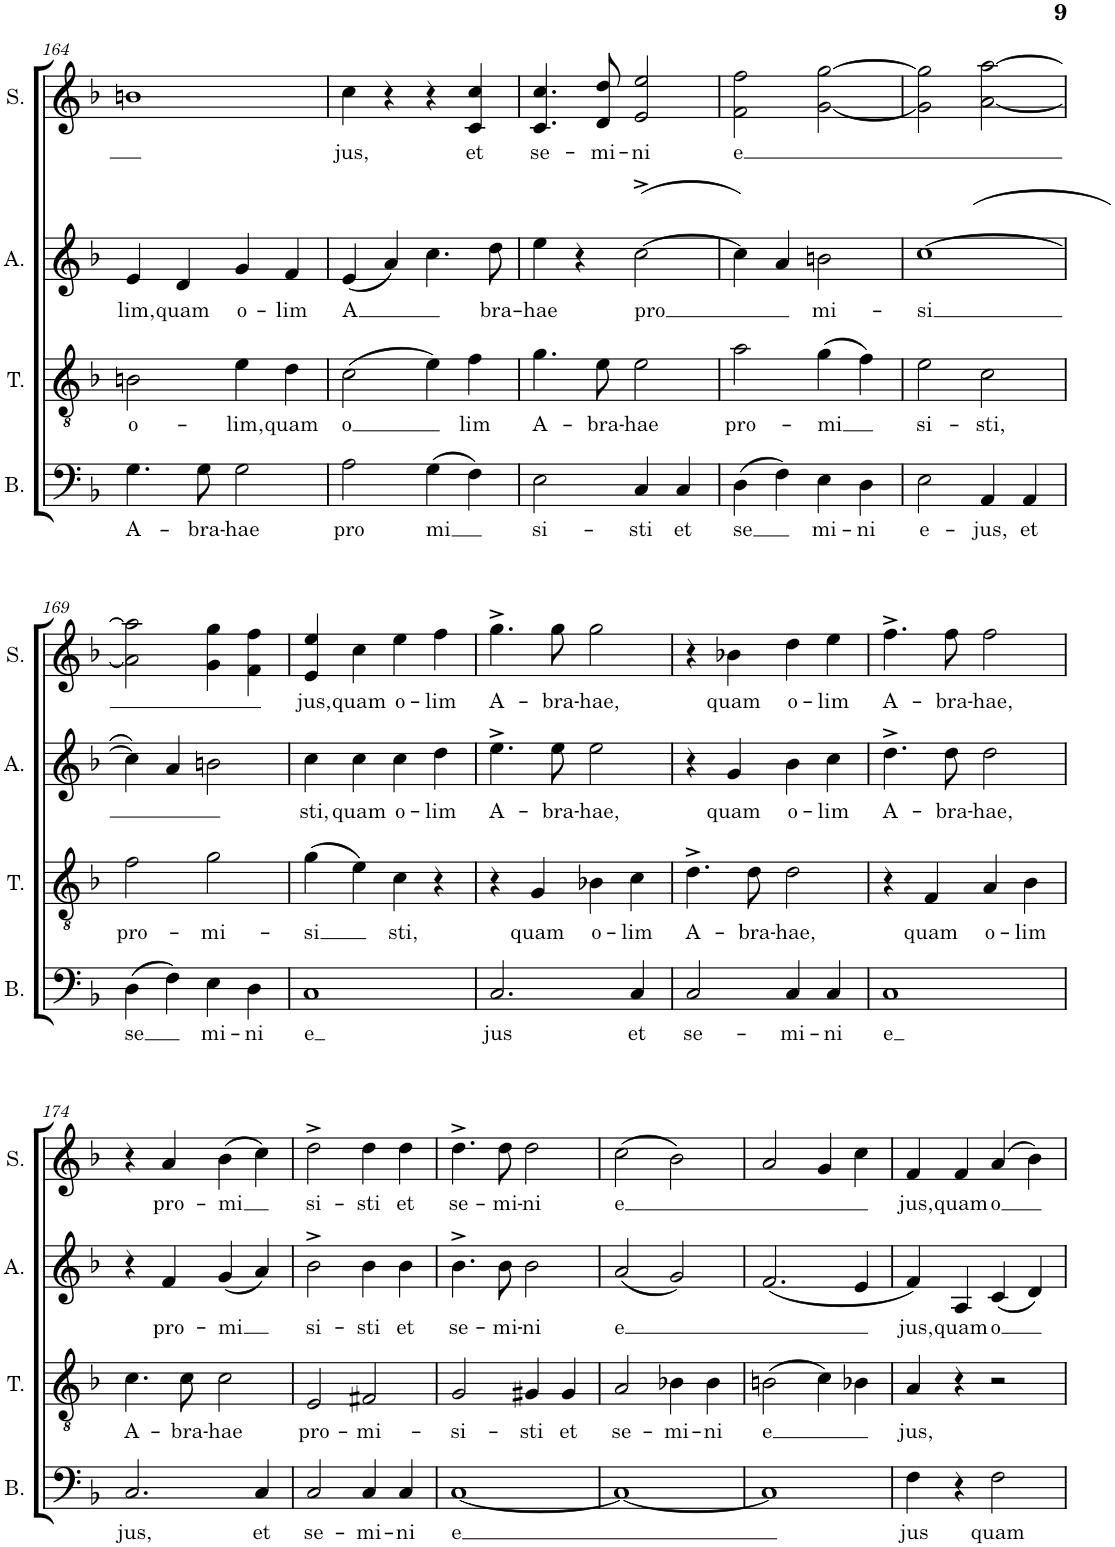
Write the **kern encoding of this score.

**kern	**text	**kern	**text	**kern	**text	**kern	**text
*part4	*part4	*part3	*part3	*part2	*part2	*part1	*part1
*staff4	*staff4	*staff3	*staff3	*staff2	*staff2	*staff1	*staff1
*I"Bass	*	*I"Tenor	*	*I"Alto	*	*I"Soprano	*
*I'B.	*	*I'T.	*	*I'A.	*	*I'S.	*
!!LO:PB:g=z
*clefF4	*	*clefGv2	*	*clefG2	*	*clefG2	*
*k[b-]	*	*k[b-]	*	*k[b-]	*	*k[b-]	*
*M2/2	*	*M2/2	*	*M2/2	*	*M2/2	*
*met(c|)	*	*met(c|)	*	*met(c|)	*	*met(c|)	*
=164	=164	=164	=164	=164	=164	=164	=164
!	!LO:LY:b	!	!LO:LY:b	!	!LO:LY:b	!	!
4.G\	A-	2Bn\	o-	4e/	lim,	1bn	.
!	!	!	!	!	!LO:LY:b	!	!
.	.	.	.	4d/	quam	.	.
!	!LO:LY:b	!	!	!	!	!	!
8G\	-bra-	.	.	.	.	.	.
!	!LO:LY:b	!	!LO:LY:b	!	!LO:LY:b	!	!
2G\	-hae	4e\	-lim,	4g/	o-	.	.
!	!	!	!LO:LY:b	!	!LO:LY:b	!	!
.	.	4d\	quam	4f/	-lim	.	.
=165	=165	=165	=165	=165	=165	=165	=165
!	!LO:LY:b	!	!LO:LY:b	!	!LO:LY:b	!	!LO:LY:b
2A\	pro	(2c\	o	(4e/	A	4cc\	jus,
.	.	.	.	4a/)	.	4r	.
!	!LO:LY:b	!	!	!	!	!	!
(4G\	mi	4e\)	.	4.cc\	.	4r	.
!	!	!	!LO:LY:b	!	!	!	!LO:LY:b
4F\)	.	4f\	lim	.	.	4c/ 4cc/	et
!	!	!	!	!	!LO:LY:b	!	!
.	.	.	.	8dd\	bra-	.	.
=166	=166	=166	=166	=166	=166	=166	=166
!	!LO:LY:b	!	!LO:LY:b	!	!LO:LY:b	!	!LO:LY:b
2E\	si-	4.g\	A-	4ee\	-hae	4.c/ 4.cc/	se-
.	.	.	.	4r	.	.	.
!	!	!	!LO:LY:b	!	!	!	!LO:LY:b
.	.	8e\	-bra-	.	.	8d/ 8dd/	-mi-
!	!LO:LY:b	!	!LO:LY:b	!	!LO:LY:b	!	!LO:LY:b
4C/	-sti	2e\	-hae	([2cc^\	pro	2e/ 2ee/	-ni
!	!LO:LY:b	!	!	!	!	!	!
4C/	et	.	.	.	.	.	.
=167	=167	=167	=167	=167	=167	=167	=167
!	!LO:LY:b	!	!LO:LY:b	!	!	!	!LO:LY:b
(4D\	se	2a\	pro-	4cc\])	.	2f\ 2ff\	e
4F\)	.	.	.	4a/	.	.	.
!	!LO:LY:b	!	!LO:LY:b	!	!LO:LY:b	!	!
4E\	mi-	(4g\	-mi	2bn\	mi-	[2g\ [2gg\	.
!	!LO:LY:b	!	!	!	!	!	!
4D\	-ni	4f\)	.	.	.	.	.
=168	=168	=168	=168	=168	=168	=168	=168
!	!LO:LY:b	!	!LO:LY:b	!	!LO:LY:b	!	!
2E\	e-	2e\	si-	([1cc	-si	2g\] 2gg\]	.
!	!LO:LY:b	!	!LO:LY:b	!	!	!	!
4AA/	-jus,	2c\	-sti,	.	.	[2a\ [2aa\	.
!	!LO:LY:b	!	!	!	!	!	!
4AA/	et	.	.	.	.	.	.
!!LO:LB:g=z
=169	=169	=169	=169	=169	=169	=169	=169
!	!LO:LY:b	!	!LO:LY:b	!	!	!	!
(4D\	se	2f\	pro-	4cc\])	.	2a\] 2aa\]	.
4F\)	.	.	.	4a/	.	.	.
!	!LO:LY:b	!	!LO:LY:b	!	!	!	!
4E\	mi-	2g\	-mi-	2bn\	.	4g\ 4gg\	.
!	!LO:LY:b	!	!	!	!	!	!
4D\	-ni	.	.	.	.	4f\ 4ff\	.
=170	=170	=170	=170	=170	=170	=170	=170
!	!LO:LY:b	!	!LO:LY:b	!	!LO:LY:b	!	!LO:LY:b
1C	e	(4g\	-si	4cc\	sti,	4e/ 4ee/	jus,
!	!	!	!	!	!LO:LY:b	!	!LO:LY:b
.	.	4e\)	.	4cc\	quam	4cc\	quam
!	!	!	!LO:LY:b	!	!LO:LY:b	!	!LO:LY:b
.	.	4c\	sti,	4cc\	o-	4ee\	o-
!	!	!	!	!	!LO:LY:b	!	!LO:LY:b
.	.	4r	.	4dd\	-lim	4ff\	-lim
=171	=171	=171	=171	=171	=171	=171	=171
!	!LO:LY:b	!	!	!	!LO:LY:b	!	!LO:LY:b
2.C/	jus	4r	.	4.ee^\	A-	4.gg^\	A-
!	!	!	!LO:LY:b	!	!	!	!
.	.	4G/	quam	.	.	.	.
!	!	!	!	!	!LO:LY:b	!	!LO:LY:b
.	.	.	.	8ee\	-bra-	8gg\	-bra-
!	!	!	!LO:LY:b	!	!LO:LY:b	!	!LO:LY:b
.	.	4B-X\	o-	2ee\	-hae,	2gg\	-hae,
!	!LO:LY:b	!	!LO:LY:b	!	!	!	!
4C/	et	4c\	-lim	.	.	.	.
=172	=172	=172	=172	=172	=172	=172	=172
!	!LO:LY:b	!	!LO:LY:b	!	!	!	!
2C/	se-	4.d^\	A-	4r	.	4r	.
!	!	!	!	!	!LO:LY:b	!	!LO:LY:b
.	.	.	.	4g/	quam	4b-X\	quam
!	!	!	!LO:LY:b	!	!	!	!
.	.	8d\	-bra-	.	.	.	.
!	!LO:LY:b	!	!LO:LY:b	!	!LO:LY:b	!	!LO:LY:b
4C/	-mi-	2d\	-hae,	4b-\	o-	4dd\	o-
!	!LO:LY:b	!	!	!	!LO:LY:b	!	!LO:LY:b
4C/	-ni	.	.	4cc\	-lim	4ee\	-lim
=173	=173	=173	=173	=173	=173	=173	=173
!	!LO:LY:b	!	!	!	!LO:LY:b	!	!LO:LY:b
1C	e	4r	.	4.dd^\	A-	4.ff^\	A-
!	!	!	!LO:LY:b	!	!	!	!
.	.	4F/	quam	.	.	.	.
!	!	!	!	!	!LO:LY:b	!	!LO:LY:b
.	.	.	.	8dd\	-bra-	8ff\	-bra-
!	!	!	!LO:LY:b	!	!LO:LY:b	!	!LO:LY:b
.	.	4A/	o-	2dd\	-hae,	2ff\	-hae,
!	!	!	!LO:LY:b	!	!	!	!
.	.	4B-\	-lim	.	.	.	.
!!LO:LB:g=z
=174	=174	=174	=174	=174	=174	=174	=174
!	!LO:LY:b	!	!LO:LY:b	!	!	!	!
2.C/	jus,	4.c\	A-	4r	.	4r	.
!	!	!	!	!	!LO:LY:b	!	!LO:LY:b
.	.	.	.	4f/	pro-	4a/	pro-
!	!	!	!LO:LY:b	!	!	!	!
.	.	8c\	-bra-	.	.	.	.
!	!	!	!LO:LY:b	!	!LO:LY:b	!	!LO:LY:b
.	.	2c\	-hae	(4g/	-mi	(4b-\	-mi
!	!LO:LY:b	!	!	!	!	!	!
4C/	et	.	.	4a/)	.	4cc\)	.
=175	=175	=175	=175	=175	=175	=175	=175
!	!LO:LY:b	!	!LO:LY:b	!	!LO:LY:b	!	!LO:LY:b
2C/	se-	2E/	pro-	2b-^\	si-	2dd^\	si-
!	!LO:LY:b	!	!LO:LY:b	!	!LO:LY:b	!	!LO:LY:b
4C/	-mi-	2F#X/	-mi-	4b-\	-sti	4dd\	-sti
!	!LO:LY:b	!	!	!	!LO:LY:b	!	!LO:LY:b
4C/	-ni	.	.	4b-\	et	4dd\	et
=176	=176	=176	=176	=176	=176	=176	=176
!	!LO:LY:b	!	!LO:LY:b	!	!LO:LY:b	!	!LO:LY:b
[1C	e	2G/	-si-	4.b-^\	se-	4.dd^\	se-
!	!	!	!	!	!LO:LY:b	!	!LO:LY:b
.	.	.	.	8b-\	-mi-	8dd\	-mi-
!	!	!	!LO:LY:b	!	!LO:LY:b	!	!LO:LY:b
.	.	4G#X/	-sti	2b-\	-ni	2dd\	-ni
!	!	!	!LO:LY:b	!	!	!	!
.	.	4G#/	et	.	.	.	.
=177	=177	=177	=177	=177	=177	=177	=177
!	!	!	!LO:LY:b	!	!LO:LY:b	!	!LO:LY:b
1C_	.	2A/	se-	(2a/	e	(2cc\	e
!	!	!	!LO:LY:b	!	!	!	!
.	.	4B-X\	-mi-	2g/)	.	2b-\)	.
!	!	!	!LO:LY:b	!	!	!	!
.	.	4B-\	-ni	.	.	.	.
=178	=178	=178	=178	=178	=178	=178	=178
!	!	!	!LO:LY:b	!	!	!	!
1C]	.	(2Bn\	e	(2.f/	.	2a/	.
.	.	4c\)	.	.	.	4g/	.
.	.	4B-X\	.	4e/	.	4cc\	.
=179	=179	=179	=179	=179	=179	=179	=179
!	!LO:LY:b	!	!LO:LY:b	!	!LO:LY:b	!	!LO:LY:b
4F\	jus	4A/	jus,	4f/)	jus,	4f/	jus,
!	!	!	!	!	!LO:LY:b	!	!LO:LY:b
4r	.	4r	.	4A/	quam	4f/	quam
!	!LO:LY:b	!	!	!	!LO:LY:b	!	!LO:LY:b
2F\	quam	2r	.	(4c/	o	(4a/	o
.	.	.	.	4d/)	.	4b-\)	.
=	=	=	=	=	=	=	=
*-	*-	*-	*-	*-	*-	*-	*-
